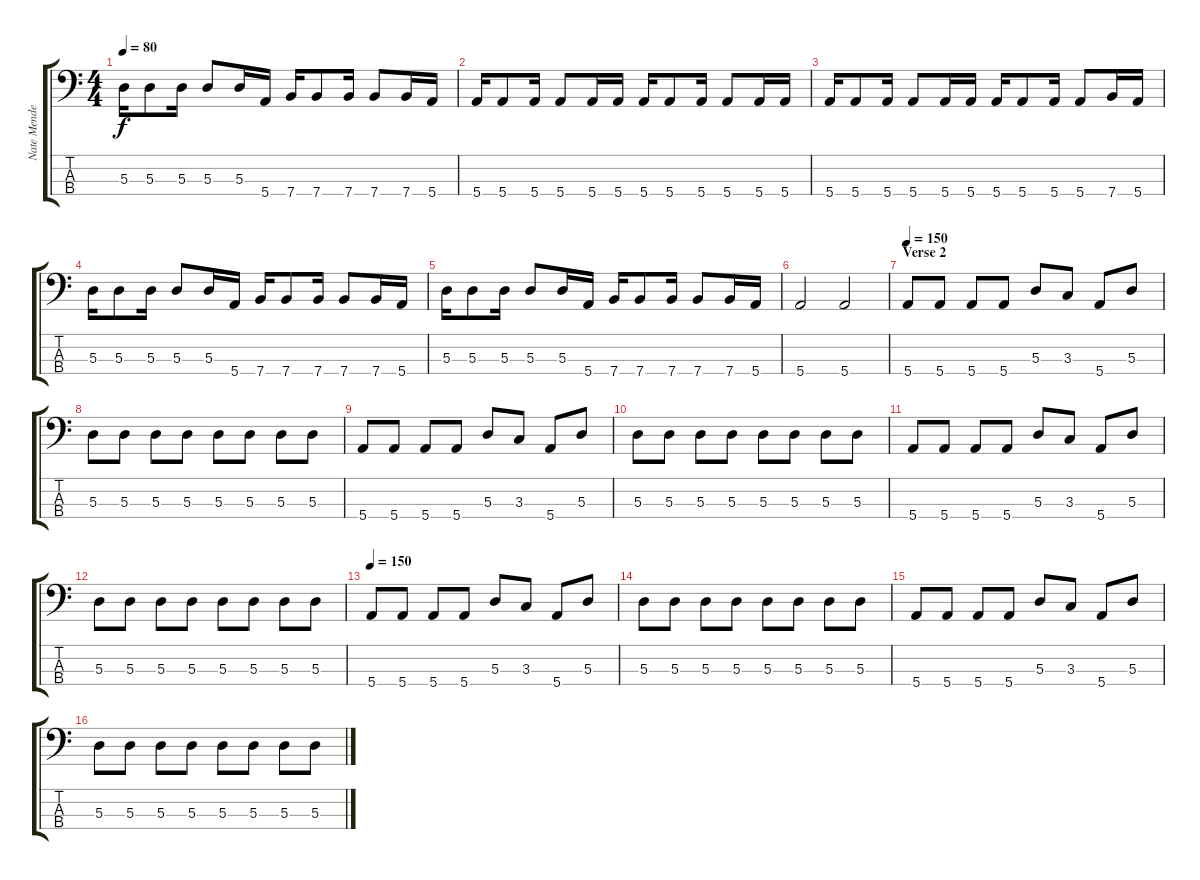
\track ("Nate Mendel" "Nate Mende") {instrument electricbasspick}
\staff {score tabs}
\tuning (G2 D2 A1 E1) {hide}
\ts (4 4)
\tempo 80
\clef f4
\ks c
5.3.16{dy f} 5.3.8 5.3.16 5.3.8 5.3.16 5.4.16 7.4.16 7.4.8 7.4.16 7.4.8 7.4.16 5.4.16 |
5.4.16 5.4.8 5.4.16 5.4.8 5.4.16 5.4.16 5.4.16 5.4.8 5.4.16 5.4.8 5.4.16 5.4.16 |
5.4.16 5.4.8 5.4.16 5.4.8 5.4.16 5.4.16 5.4.16 5.4.8 5.4.16 5.4.8 7.4.16 5.4.16 |
5.3.16 5.3.8 5.3.16 5.3.8 5.3.16 5.4.16 7.4.16 7.4.8 7.4.16 7.4.8 7.4.16 5.4.16 |
5.3.16 5.3.8 5.3.16 5.3.8 5.3.16 5.4.16 7.4.16 7.4.8 7.4.16 7.4.8 7.4.16 5.4.16 |
5.4.2 5.4.2 |
\section ("" "Verse 2")
\tempo 150
5.4.8 5.4.8 5.4.8 5.4.8 5.3.8 3.3.8 5.4.8 5.3.8 |
5.3.8 5.3.8 5.3.8 5.3.8 5.3.8 5.3.8 5.3.8 5.3.8 |
5.4.8 5.4.8 5.4.8 5.4.8 5.3.8 3.3.8 5.4.8 5.3.8 |
5.3.8 5.3.8 5.3.8 5.3.8 5.3.8 5.3.8 5.3.8 5.3.8 |
5.4.8 5.4.8 5.4.8 5.4.8 5.3.8 3.3.8 5.4.8 5.3.8 |
5.3.8 5.3.8 5.3.8 5.3.8 5.3.8 5.3.8 5.3.8 5.3.8 |
\tempo 150
5.4.8 5.4.8 5.4.8 5.4.8 5.3.8 3.3.8 5.4.8 5.3.8 |
5.3.8 5.3.8 5.3.8 5.3.8 5.3.8 5.3.8 5.3.8 5.3.8 |
5.4.8 5.4.8 5.4.8 5.4.8 5.3.8 3.3.8 5.4.8 5.3.8 |
5.3.8 5.3.8 5.3.8 5.3.8 5.3.8 5.3.8 5.3.8 5.3.8
